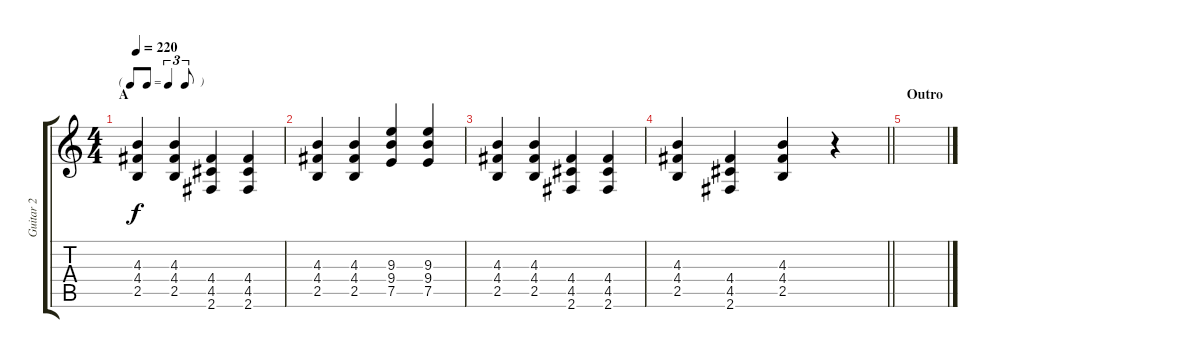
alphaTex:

\track ("Guitar 2" "Guitar 2") {instrument overdrivenguitar}
\staff {score tabs}
\tuning (E4 B3 G3 D3 A2 E2) {hide}
\ts (4 4)
\tf triplet8th
\section ("" "A")
\tempo 220
\clef g2
\ks c
(4.3 4.4 2.5).4{dy f} (4.3 4.4 2.5).4 (4.4 4.5 2.6).4 (4.4 4.5 2.6).4 |
(4.3 4.4 2.5).4 (4.3 4.4 2.5).4 (9.3 9.4 7.5).4 (9.3 9.4 7.5).4 |
(4.3 4.4 2.5).4 (4.3 4.4 2.5).4 (4.4 4.5 2.6).4 (4.4 4.5 2.6).4 |
\barLineRight lightlight
(4.3 4.4 2.5).4 (4.4 4.5 2.6).4 (4.3 4.4 2.5).4 r.4 |
\section ("" "Outro")
